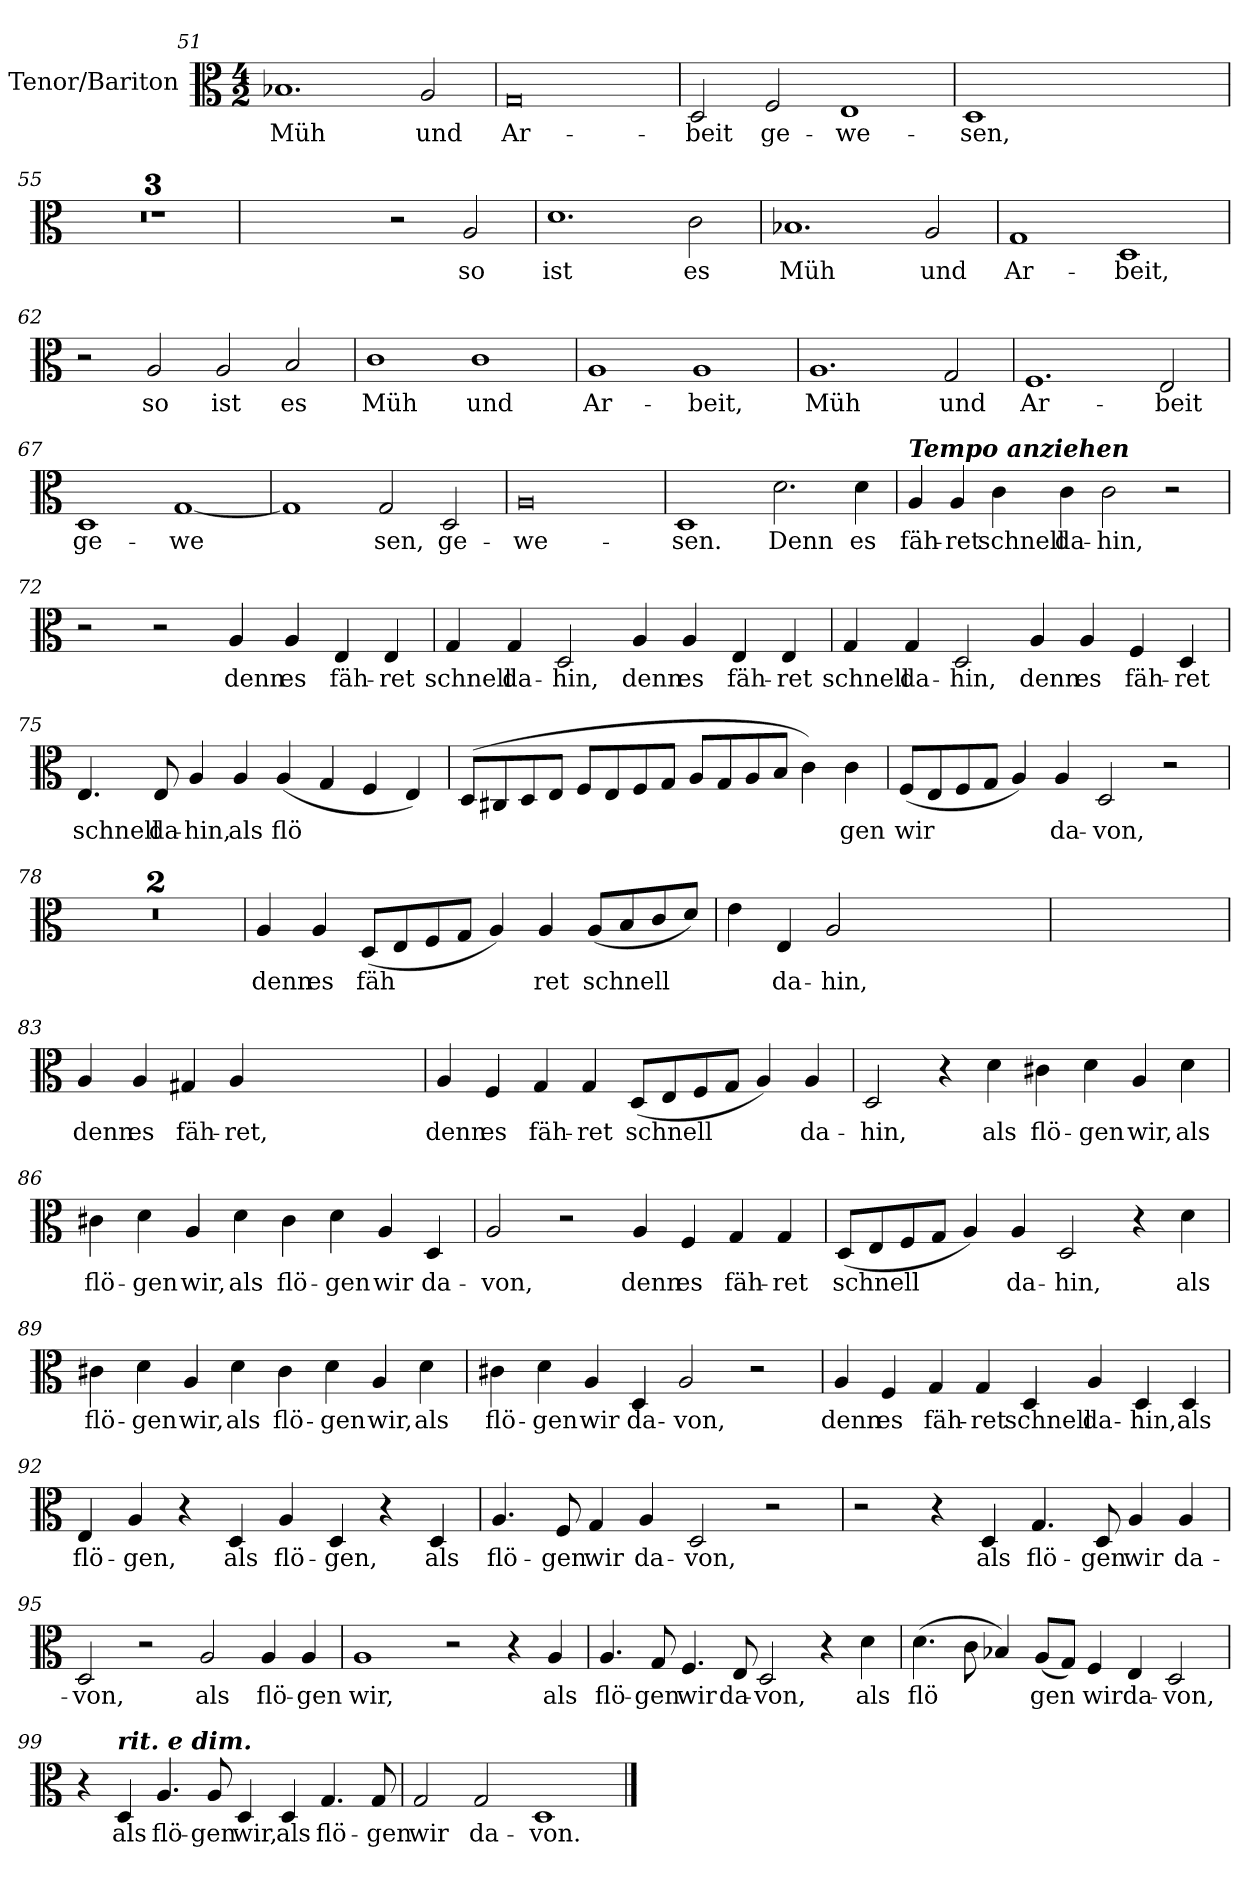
**kern	**text
*part1	*part1
*staff1	*staff1
*I"Tenor/Bariton	*
*I'T/B	*
*clefC3	*
*k[]	*
*M4/2	*
=51	=51
!	!LO:LY:b
1.B-X	Müh
!	!LO:LY:b
2A/	und
=52	=52
!	!LO:LY:b
0G	Ar-
=53	=53
!	!LO:LY:b
2D/	beit
!	!LO:LY:b
2F/	ge-
!	!LO:LY:b
1E	we-
!!LO:LB:g=z
=54	=54
!	!LO:LY:b
1D	sen,
2ryy	.
2ryy	.
=55	=55
0r	.
=56	=56
0r	.
=57	=57
0r	.
=58	=58
2ryy	.
2ryy	.
2r	.
!	!LO:LY:b
2A/	so
=59	=59
!	!LO:LY:b
1.d	ist
!	!LO:LY:b
2c\	es
!!LO:LB:g=z
=60	=60
!	!LO:LY:b
1.B-X	Müh
!	!LO:LY:b
2A/	und
!!LO:PB:g=z
=61	=61
!	!LO:LY:b
1G	Ar-
!	!LO:LY:b
1D	beit,
=62	=62
2r	.
!	!LO:LY:b
2A/	so
!	!LO:LY:b
2A/	ist
!	!LO:LY:b
2B/	es
=63	=63
!	!LO:LY:b
1c	Müh
!	!LO:LY:b
1c	und
=64	=64
!	!LO:LY:b
1A	Ar-
!	!LO:LY:b
1A	beit,
!!LO:LB:g=z
=65	=65
!	!LO:LY:b
1.A	Müh
!	!LO:LY:b
2G/	und
=66	=66
!	!LO:LY:b
1.F	Ar-
!	!LO:LY:b
2E/	beit
=67	=67
!	!LO:LY:b
1D	ge-
!	!LO:LY:b
[1G	we
=68	=68
1G]	.
!	!LO:LY:b
2G/	sen,
!	!LO:LY:b
2D/	ge-
=69	=69
!	!LO:LY:b
0A	we-
!!LO:LB:g=z
=70	=70
!	!LO:LY:b
1D	sen.
!	!LO:LY:b
2.d\	Denn
!	!LO:LY:b
4d\	es
=71	=71
!LO:TX:a:Bi:t=Tempo anziehen	!
!	!LO:LY:b
4A/	fäh-
!	!LO:LY:b
4A/	ret
!	!LO:LY:b
4c\	schnell
!	!LO:LY:b
4c\	da-
!	!LO:LY:b
2c\	hin,
2r	.
=72	=72
2r	.
2r	.
!	!LO:LY:b
4A/	denn
!	!LO:LY:b
4A/	es
!	!LO:LY:b
4E/	fäh-
!	!LO:LY:b
4E/	ret
!!LO:LB:g=z
=73	=73
!	!LO:LY:b
4G/	schnell
!	!LO:LY:b
4G/	da-
!	!LO:LY:b
2D/	hin,
!	!LO:LY:b
4A/	denn
!	!LO:LY:b
4A/	es
!	!LO:LY:b
4E/	fäh-
!	!LO:LY:b
4E/	ret
=74	=74
!	!LO:LY:b
4G/	schnell
!	!LO:LY:b
4G/	da-
!	!LO:LY:b
2D/	hin,
!	!LO:LY:b
4A/	denn
!	!LO:LY:b
4A/	es
!	!LO:LY:b
4F/	fäh-
!	!LO:LY:b
4D/	ret
=75	=75
!	!LO:LY:b
4.E/	schnell
!	!LO:LY:b
8E/	da-
!	!LO:LY:b
4A/	hin,
!	!LO:LY:b
4A/	als
!	!LO:LY:b
(4A/	flö
4G/	.
4F/	.
4E/)	.
!!LO:LB:g=z
=76	=76
(8D/L	.
8C#X/	.
8D/	.
8E/J	.
8F/L	.
8E/	.
8F/	.
8G/J	.
8A/L	.
8G/	.
8A/	.
8B/J	.
4c\)	.
!	!LO:LY:b
4c\	gen
=77	=77
!	!LO:LY:b
(8F/L	wir
8E/	.
8F/	.
8G/J	.
4A/)	.
!	!LO:LY:b
4A/	da-
!	!LO:LY:b
2D/	von,
2r	.
!!LO:LB:g=z
=78	=78
0r	.
=79	=79
0r	.
=80	=80
!	!LO:LY:b
4A/	denn
!	!LO:LY:b
4A/	es
!	!LO:LY:b
(8D/L	fäh
8E/	.
8F/	.
8G/J	.
4A/)	.
!	!LO:LY:b
4A/	ret
!	!LO:LY:b
(8A/L	schnell
8B/	.
8c/	.
8d/J)	.
!!LO:LB:g=z
=81	=81
!	!LO:LY:b
4e\	_
!	!LO:LY:b
4E/	da-
!	!LO:LY:b
2A/	hin,
2ryy	.
2ryy	.
=82	=82
0ryy	.
=83	=83
!	!LO:LY:b
4A/	denn
!	!LO:LY:b
4A/	es
!	!LO:LY:b
4G#X/	fäh-
!	!LO:LY:b
4A/	ret,
2ryy	.
2ryy	.
!!LO:LB:g=z
=84	=84
!	!LO:LY:b
4A/	denn
!	!LO:LY:b
4F/	es
!	!LO:LY:b
4G/	fäh-
!	!LO:LY:b
4G/	ret
!	!LO:LY:b
(8D/L	schnell
8E/	.
8F/	.
8G/J	.
4A/)	.
!	!LO:LY:b
4A/	da-
=85	=85
!	!LO:LY:b
2D/	hin,
4r	.
!	!LO:LY:b
4d\	als
!	!LO:LY:b
4c#X\	flö-
!	!LO:LY:b
4d\	gen
!	!LO:LY:b
4A/	wir,
!	!LO:LY:b
4d\	als
=86	=86
!	!LO:LY:b
4c#X\	flö-
!	!LO:LY:b
4d\	gen
!	!LO:LY:b
4A/	wir,
!	!LO:LY:b
4d\	als
!	!LO:LY:b
4c#\	flö-
!	!LO:LY:b
4d\	gen
!	!LO:LY:b
4A/	wir
!	!LO:LY:b
4D/	da-
!!LO:LB:g=z
=87	=87
!	!LO:LY:b
2A/	von,
2r	.
!	!LO:LY:b
4A/	denn
!	!LO:LY:b
4F/	es
!	!LO:LY:b
4G/	fäh-
!	!LO:LY:b
4G/	ret
=88	=88
!	!LO:LY:b
(8D/L	schnell
8E/	.
8F/	.
8G/J	.
4A/)	.
!	!LO:LY:b
4A/	da-
!	!LO:LY:b
2D/	hin,
4r	.
!	!LO:LY:b
4d\	als
!!LO:LB:g=z
=89	=89
!	!LO:LY:b
4c#X\	flö-
!	!LO:LY:b
4d\	gen
!	!LO:LY:b
4A/	wir,
!	!LO:LY:b
4d\	als
!	!LO:LY:b
4c#\	flö-
!	!LO:LY:b
4d\	gen
!	!LO:LY:b
4A/	wir,
!	!LO:LY:b
4d\	als
=90	=90
!	!LO:LY:b
4c#X\	flö-
!	!LO:LY:b
4d\	gen
!	!LO:LY:b
4A/	wir
!	!LO:LY:b
4D/	da-
!	!LO:LY:b
2A/	von,
2r	.
!!LO:LB:g=z
=91	=91
!	!LO:LY:b
4A/	denn
!	!LO:LY:b
4F/	es
!	!LO:LY:b
4G/	fäh-
!	!LO:LY:b
4G/	ret
!	!LO:LY:b
4D/	schnell
!	!LO:LY:b
4A/	da-
!	!LO:LY:b
4D/	hin,
!	!LO:LY:b
4D/	als
=92	=92
!	!LO:LY:b
4E/	flö-
!	!LO:LY:b
4A/	gen,
4r	.
!	!LO:LY:b
4D/	als
!	!LO:LY:b
4A/	flö-
!	!LO:LY:b
4D/	gen,
4r	.
!	!LO:LY:b
4D/	als
!!LO:LB:g=z
=93	=93
!	!LO:LY:b
4.A/	flö-
!	!LO:LY:b
8F/	gen
!	!LO:LY:b
4G/	wir
!	!LO:LY:b
4A/	da-
!	!LO:LY:b
2D/	von,
2r	.
=94	=94
2r	.
4r	.
!	!LO:LY:b
4D/	als
!	!LO:LY:b
4.G/	flö-
!	!LO:LY:b
8D/	gen
!	!LO:LY:b
4A/	wir
!	!LO:LY:b
4A/	da-
=95	=95
!	!LO:LY:b
2D/	von,
2r	.
!	!LO:LY:b
2A/	als
!	!LO:LY:b
4A/	flö-
!	!LO:LY:b
4A/	gen
!!LO:LB:g=z
=96	=96
!	!LO:LY:b
1A	wir,
2r	.
4r	.
!	!LO:LY:b
4A/	als
=97	=97
!	!LO:LY:b
4.A/	flö-
!	!LO:LY:b
8G/	gen
!	!LO:LY:b
4.F/	wir
!	!LO:LY:b
8E/	da-
!	!LO:LY:b
2D/	von,
4r	.
!	!LO:LY:b
4d\	als
!!LO:PB:g=z
=98	=98
!	!LO:LY:b
(4.d\	flö
8c\	.
4B-X/)	.
!	!LO:LY:b
(8A/L	gen
8G/J)	.
!	!LO:LY:b
4F/	wir
!	!LO:LY:b
4E/	da-
!	!LO:LY:b
2D/	von,
=99	=99
4r	.
!LO:TX:a:Bi:t=rit. e dim.	!
!	!LO:LY:b
4D/	als
!	!LO:LY:b
4.A/	flö-
!	!LO:LY:b
8A/	gen
!	!LO:LY:b
4D/	wir,
!	!LO:LY:b
4D/	als
!	!LO:LY:b
4.G/	flö-
!	!LO:LY:b
8G/	gen
=100	=100
!	!LO:LY:b
2G/	wir
!	!LO:LY:b
2G/	da-
!	!LO:LY:b
1D>	von.
==	==
*-	*-
